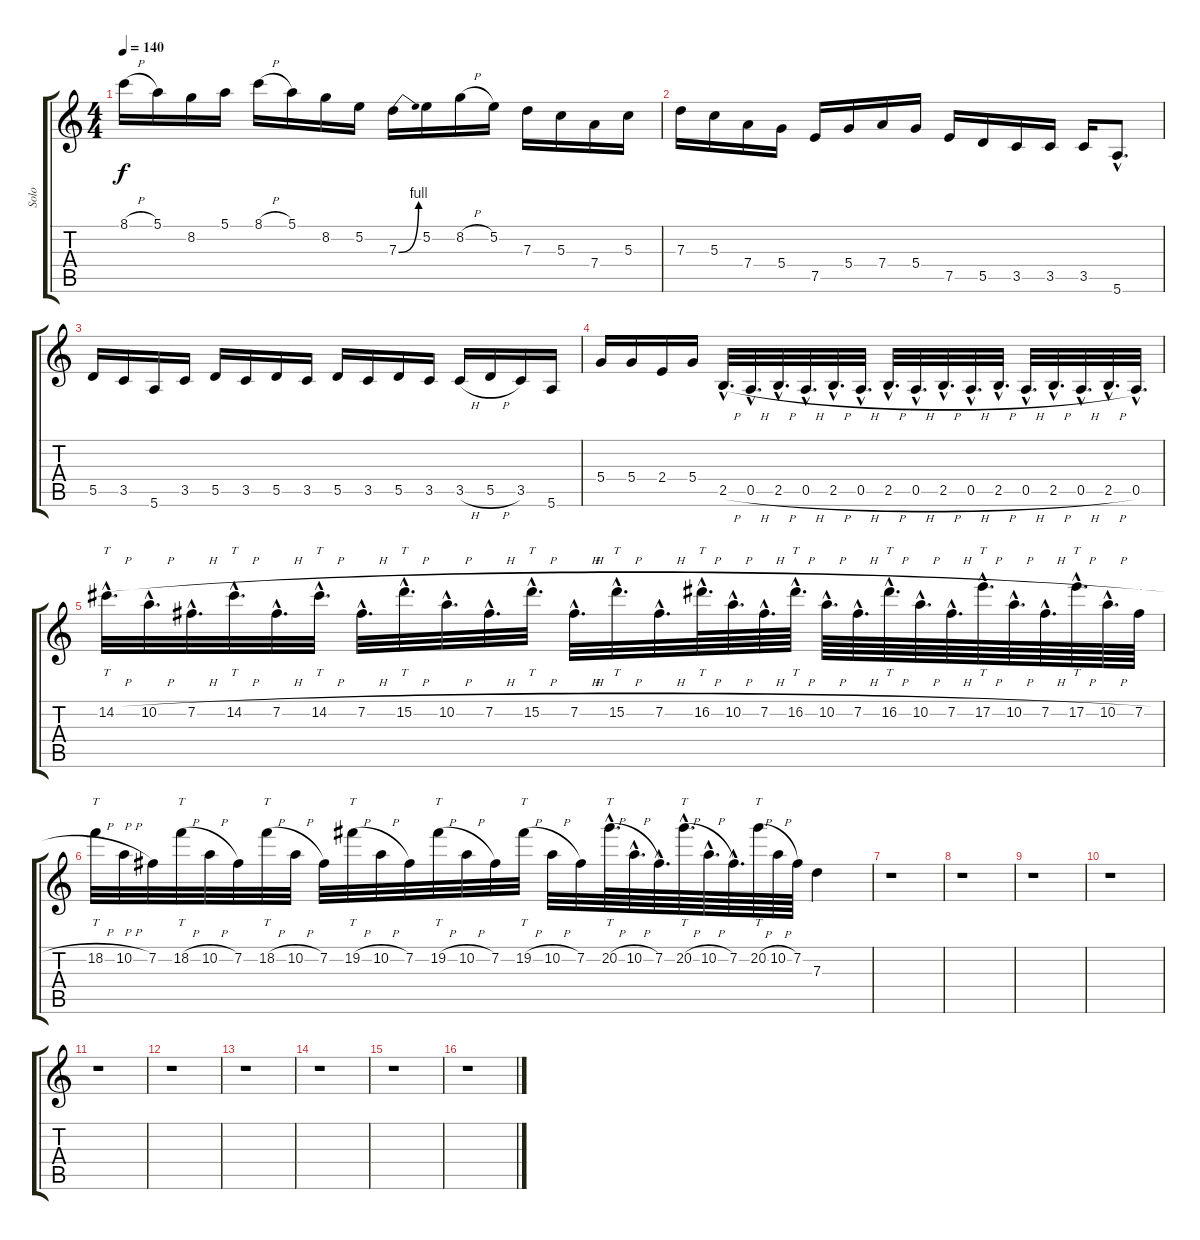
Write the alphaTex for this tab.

\track ("Solo" "Solo") {instrument distortionguitar}
\staff {score tabs}
\tuning (E4 B3 G3 D3 A2 E2) {hide}
\ts (4 4)
\tempo 140
\clef g2
\ks c
8.1{h}.16{dy f} 5.1.16 8.2.16 5.1.16 8.1{h}.16 5.1.16 8.2.16 5.2.16 7.3{be (bend 0 0 60 4)}.16 5.2.16 8.2{h}.16 5.2.16 7.3.16 5.3.16 7.4.16 5.3.16 |
7.3.16 5.3.16 7.4.16 5.4.16 7.5.16 5.4.16 7.4.16 5.4.16 7.5.16 5.5.16 3.5.16 3.5.16 3.5.16 5.6{hac}.8{d} |
5.5.16 3.5.16 5.6.16 3.5.16 5.5.16 3.5.16 5.5.16 3.5.16 5.5.16 3.5.16 5.5.16 3.5.16 3.5{h}.16 5.5{h}.16 3.5.16 5.6.16 |
5.4.16 5.4.16 2.4.16 5.4.16 2.5{h hac}.32{d} 0.5{h hac}.32{d} 2.5{h hac}.32{d} 0.5{h hac}.32{d} 2.5{h hac}.32{d} 0.5{h hac}.32{d} 2.5{h hac}.32{d} 0.5{h hac}.32{d} 2.5{h hac}.32{d} 0.5{h hac}.32{d} 2.5{h hac}.32{d} 0.5{h hac}.32{d} 2.5{h hac}.32{d} 0.5{h hac}.32{d} 2.5{h hac}.32{d} 0.5{hac}.32{d} |
14.2{h hac}.32{tt d} 10.2{h hac}.32{d} 7.2{h hac}.32{d} 14.2{h hac}.32{tt d} 7.2{h hac}.32{d} 14.2{h hac}.32{tt d} 7.2{h hac}.32{d} 15.2{h hac}.32{tt d} 10.2{h hac}.32{d} 7.2{h hac}.32{d} 15.2{h hac}.32{tt d} 7.2{h hac}.32{d} 15.2{h hac}.32{tt d} 7.2{h hac}.32{d} 16.2{h hac}.64{tt d} 10.2{h hac}.64{d} 7.2{h hac}.64{d} 16.2{h hac}.64{tt d} 10.2{h hac}.64{d} 7.2{h hac}.64{d} 16.2{h hac}.64{tt d} 10.2{h hac}.64{d} 7.2{h hac}.64{d} 17.2{h hac}.64{tt d} 10.2{h hac}.64{d} 7.2{h hac}.64{d} 17.2{h hac}.64{tt d} 10.2{h hac}.64{d} 7.2{h}.64 |
18.2{h}.32{tt} 10.2{h}.32 7.2.32 18.2{h}.32{tt} 10.2{h}.32 7.2.32 18.2{h}.32{tt} 10.2{h}.32 7.2.32 19.2{h}.32{tt} 10.2{h}.32 7.2.32 19.2{h}.32{tt} 10.2{h}.32 7.2.32 19.2{h}.32{tt} 10.2{h}.32 7.2.32 20.2{h hac}.64{tt d} 10.2{h hac}.64{d} 7.2{hac}.64{d} 20.2{h hac}.64{tt d} 10.2{h hac}.64{d} 7.2{hac}.64{d} 20.2{h}.64{tt} 10.2{h}.64 7.2.64 7.3.4 |
r.1 |
r.1 |
r.1 |
r.1 |
r.1 |
r.1 |
r.1 |
r.1 |
r.1 |
r.1
